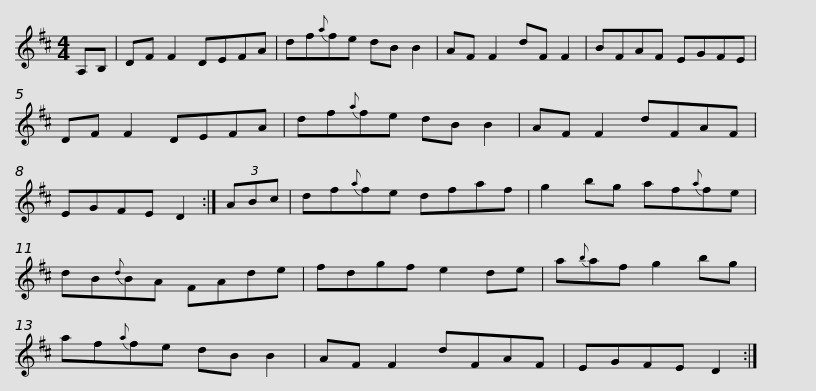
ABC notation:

X:1
L:1/8
M:4/4
I:linebreak $
K:D
V:1 treble
V:1
 A,B, | DF F2 DEFA | df{a}fe dB B2 | AF F2 dF F2 | BFAF EGFE | %5
 DF F2 DEFA |$ df{a}fe dB B2 | AF F2 dFAF | EGFE D2 :| (3ABc | %10
 df{a}fe dfaf | g2 bg af{a}fe |$ dB{d}BA FAde | fdgf e2 de | a{b}af g2 bg | %15
 af{a}fe dB B2 | AF F2 dFAF | EGFE D2 :| %18
